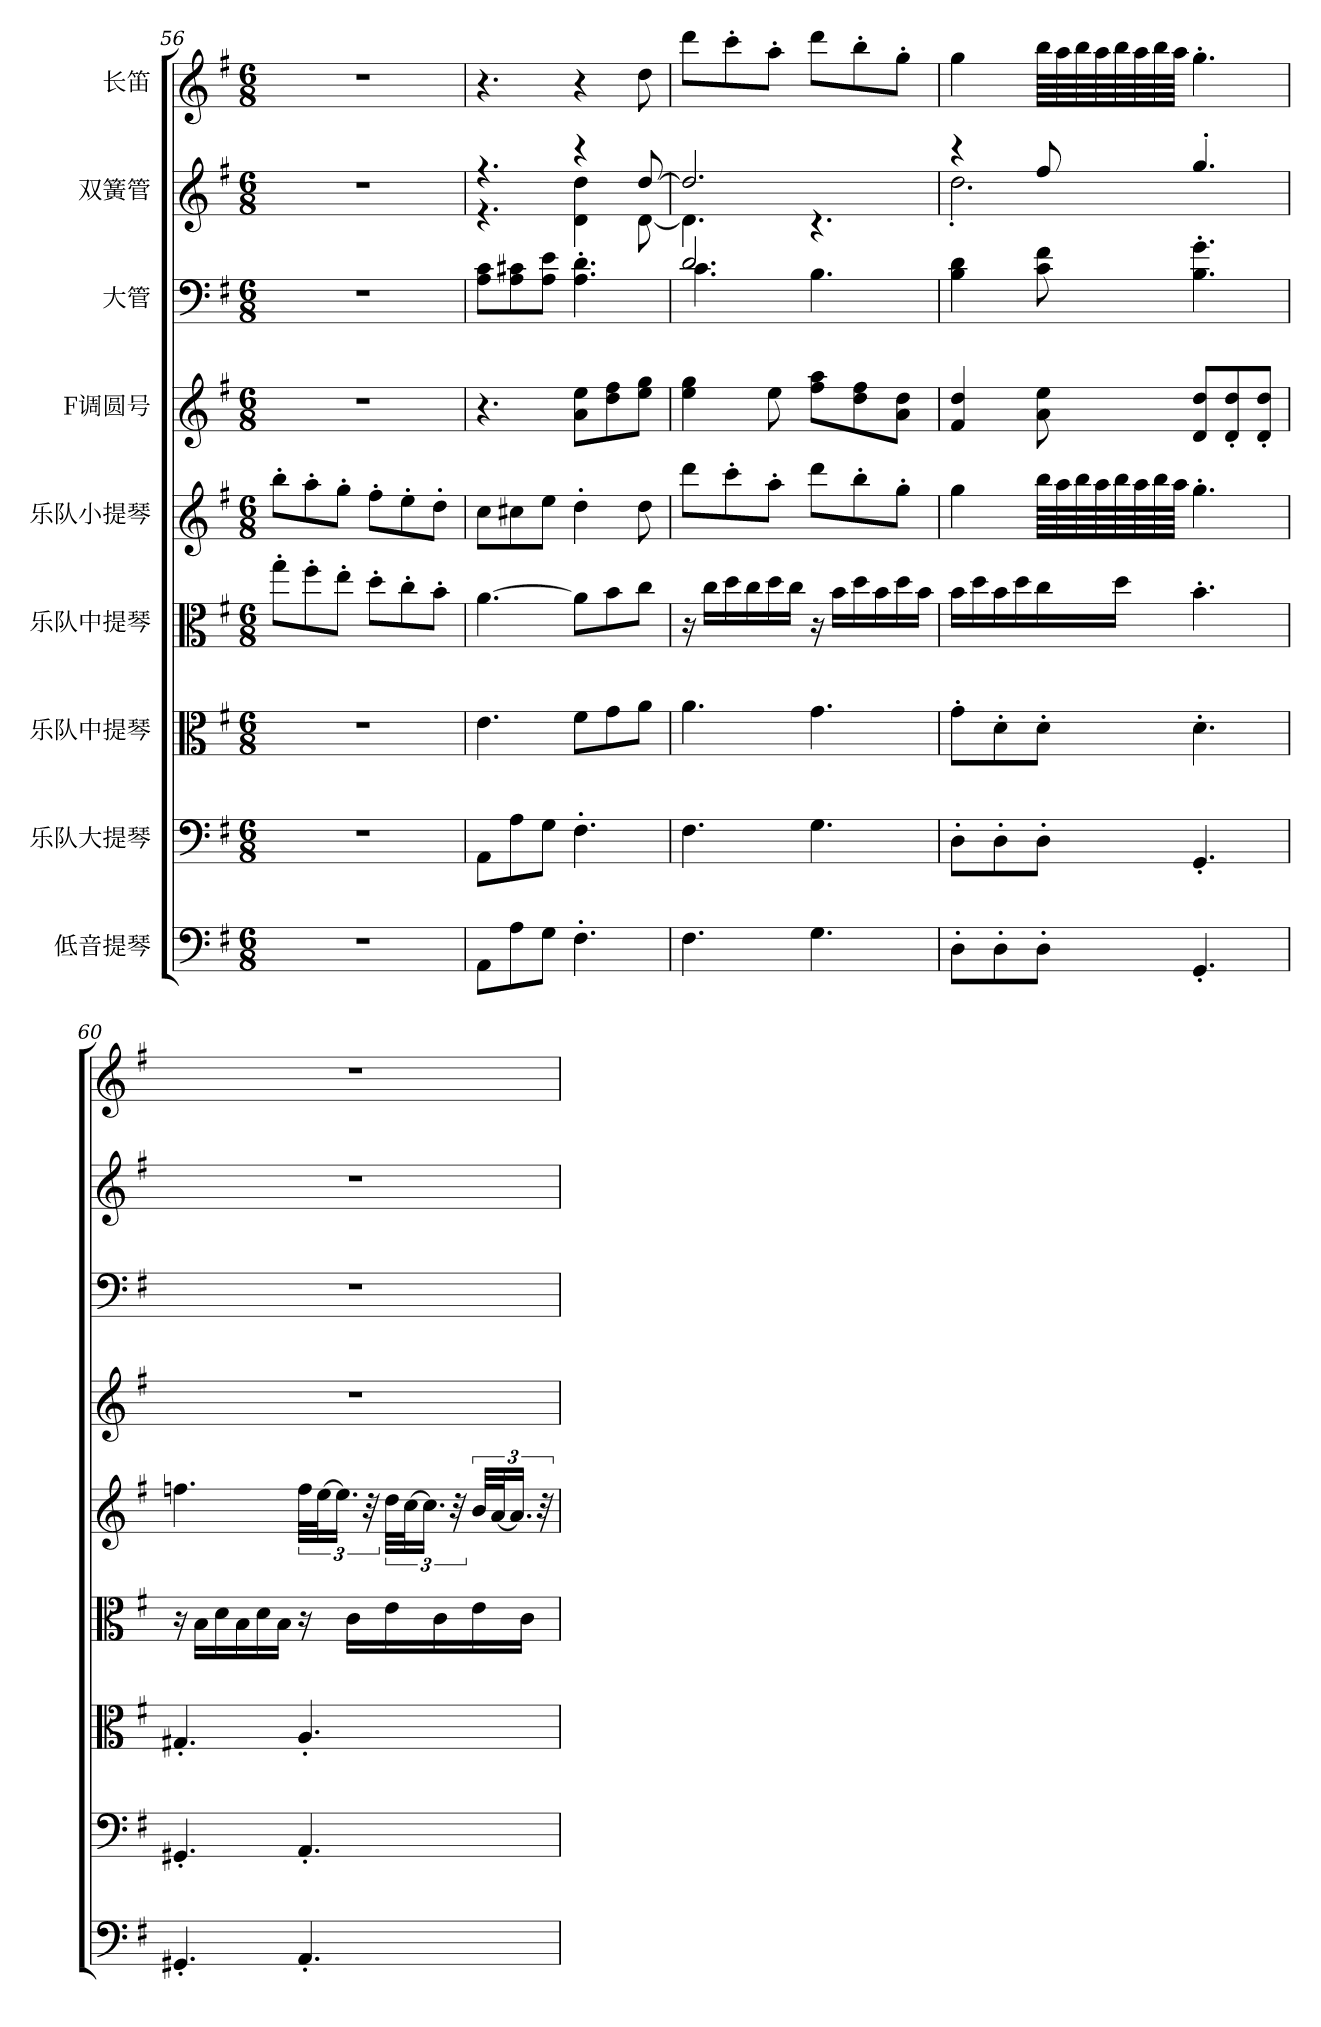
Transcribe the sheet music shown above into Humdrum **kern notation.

**kern	**kern	**kern	**kern	**kern	**kern	**kern	**kern	**kern
*part9	*part8	*part7	*part6	*part5	*part4	*part3	*part2	*part1
*staff9	*staff8	*staff7	*staff6	*staff5	*staff4	*staff3	*staff2	*staff1
*I"低音提琴	*I"乐队大提琴	*I"乐队中提琴	*I"乐队中提琴	*I"乐队小提琴	*I"F调圆号	*I"大管	*I"双簧管	*I"长笛
*clefF4	*clefF4	*clefC3	*clefC3	*clefG2	*clefG2	*clefF4	*clefG2	*clefG2
*ITrd7c12	*	*	*	*	*ITrd4c7	*	*	*
*k[f#]	*k[f#]	*k[f#]	*k[f#]	*k[f#]	*k[]	*k[f#]	*k[f#]	*k[f#]
*M6/8	*M6/8	*M6/8	*M6/8	*M6/8	*M6/8	*M6/8	*M6/8	*M6/8
=56	=56	=56	=56	=56	=56	=56	=56	=56
2.r	2.r	2.r	8gg'\L	8bb'\L	2.r	2.r	2.r	2.r
.	.	.	8ff#'\	8aa'\	.	.	.	.
.	.	.	8ee'\J	8gg'\J	.	.	.	.
.	.	.	8dd'\L	8ff#'\L	.	.	.	.
.	.	.	8cc'\	8ee'\	.	.	.	.
.	.	.	8b'\J	8dd'\J	.	.	.	.
!!LO:PB:g=z
=57	=57	=57	=57	=57	=57	=57	=57	=57
*	*	*	*	*	*	*	*^	*
8AAA\L	8AA\L	4.e\	[4.a\	8cc\L	4.r	8A\ 8c\L	4.r	4.r	4.r
8AA\	8A\	.	.	8cc#X\	.	8A\ 8c#X\	.	.	.
8GG\J	8G\J	.	.	8ee\J	.	8A\ 8e\J	.	.	.
4.FF#'\	4.F#'\	8f#\L	8a\L]	4dd'\	8d\ 8a\L	4.A\' 4.d\'	4r	4d\ 4dd\	4r
.	.	8g\	8b\	.	8g\ 8b\	.	.	.	.
.	.	8a\J	8cc\J	8dd\	8a\ 8cc\J	.	[8dd/	[8d\	8dd\
=58	=58	=58	=58	=58	=58	=58	=58	=58	=58
*	*	*	*	*	*	*^	*	*	*
4.FF#\	4.F#\	4.a\	16r	8ddd\L	4a\ 4cc\	2.d/	4.c\	2.dd/]	4.d\]	8ddd\L
.	.	.	16cc\LL	.	.	.	.	.	.	.
.	.	.	16dd\	8ccc'\	.	.	.	.	.	8ccc'\
.	.	.	16cc\	.	.	.	.	.	.	.
.	.	.	16dd\	8aa'\J	8a\	.	.	.	.	8aa'\J
.	.	.	16cc\JJ	.	.	.	.	.	.	.
4.GG\	4.G\	4.g\	16r	8ddd\L	8b\ 8dd\L	.	4.B\	.	4.r	8ddd\L
.	.	.	16b\LL	.	.	.	.	.	.	.
.	.	.	16dd\	8bb'\	8g\ 8b\	.	.	.	.	8bb'\
.	.	.	16b\	.	.	.	.	.	.	.
.	.	.	16dd\	8gg'\J	8d\ 8g\J	.	.	.	.	8gg'\J
.	.	.	16b\JJ	.	.	.	.	.	.	.
*	*	*	*	*	*	*v	*v	*	*	*
!!LO:PB:g=z
=59	=59	=59	=59	=59	=59	=59	=59	=59	=59
8DD'\L	8D'\L	8g'\L	16b\LL	4gg\	4B/ 4g/	4B\ 4d\	4r	2.dd'\	4gg\
.	.	.	16dd\	.	.	.	.	.	.
8DD'\	8D'\	8d'\	16b\	.	.	.	.	.	.
.	.	.	16dd\	.	.	.	.	.	.
8DD'\J	8D'\J	8d'\J	16cc\	64bb\LLLL	8d\ 8a\	8c\ 8f#\	8ff#/	.	64bb\LLLL
.	.	.	.	64aa\	.	.	.	.	64aa\
.	.	.	.	64bb\	.	.	.	.	64bb\
.	.	.	.	64aa\	.	.	.	.	64aa\
.	.	.	16dd\JJ	64bb\	.	.	.	.	64bb\
.	.	.	.	64aa\	.	.	.	.	64aa\
.	.	.	.	64bb\	.	.	.	.	64bb\
.	.	.	.	64aa\JJJJ	.	.	.	.	64aa\JJJJ
4.GGG'/	4.GG'/	4.d'\	4.b'\	4.gg'\	8G/ 8g/L	4.B\' 4.g\'	4.gg'/	.	4.gg'\
.	.	.	.	.	8G/' 8g/'	.	.	.	.
.	.	.	.	.	8G/' 8g/'J	.	.	.	.
*	*	*	*	*	*	*	*v	*v	*
=60	=60	=60	=60	=60	=60	=60	=60	=60
4.GGG#X'/	4.GG#X'/	4.G#X'/	16r	4.ffn\	2.r	2.r	2.r	2.r
.	.	.	16B\LL	.	.	.	.	.
.	.	.	16d\	.	.	.	.	.
.	.	.	16B\	.	.	.	.	.
.	.	.	16d\	.	.	.	.	.
.	.	.	16B\JJ	.	.	.	.	.
4.AAA'/	4.AA'/	4.A'/	16r	48ff\LLL	.	.	.	.
.	.	.	.	[48ee\J	.	.	.	.
.	.	.	.	24.ee\JJ]	.	.	.	.
.	.	.	16c\LL	.	.	.	.	.
.	.	.	.	48r	.	.	.	.
.	.	.	16e\	48dd\LLL	.	.	.	.
.	.	.	.	[48cc\J	.	.	.	.
.	.	.	.	24.cc\JJ]	.	.	.	.
.	.	.	16c\	.	.	.	.	.
.	.	.	.	48r	.	.	.	.
.	.	.	16e\	48b/LLL	.	.	.	.
.	.	.	.	[48a/J	.	.	.	.
.	.	.	.	24.a/JJ]	.	.	.	.
.	.	.	16c\JJ	.	.	.	.	.
.	.	.	.	48r	.	.	.	.
=	=	=	=	=	=	=	=	=
*-	*-	*-	*-	*-	*-	*-	*-	*-
